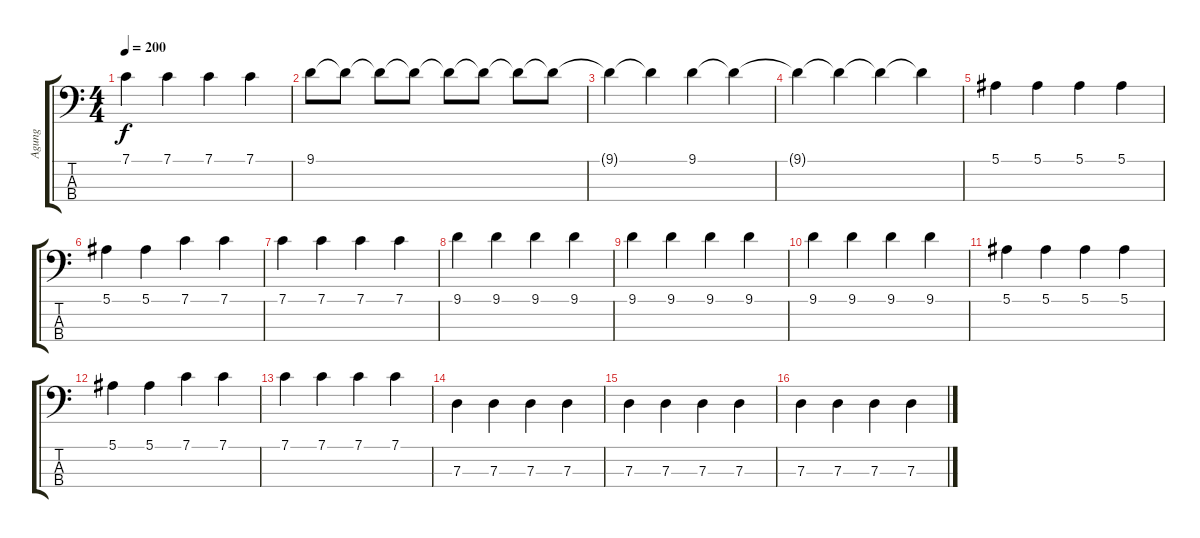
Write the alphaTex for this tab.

\track ("Agung" "Agung") {instrument electricbassfinger}
\staff {score tabs}
\tuning (F2 C2 G1 D1) {hide}
\ts (4 4)
\tempo 200
\clef f4
\ks c
7.1.4{dy f} 7.1.4 7.1.4 7.1.4 |
9.1.8 9.1{t}.8 9.1{t}.8 9.1{t}.8 9.1{t}.8 9.1{t}.8 9.1{t}.8 9.1{t}.8 |
9.1{t}.4 9.1{t}.4 9.1.4 9.1{t}.4 |
9.1{t}.4 9.1{t}.4 9.1{t}.4 9.1{t}.4 |
5.1.4 5.1.4 5.1.4 5.1.4 |
5.1.4 5.1.4 7.1.4 7.1.4 |
7.1.4 7.1.4 7.1.4 7.1.4 |
9.1.4 9.1.4 9.1.4 9.1.4 |
9.1.4 9.1.4 9.1.4 9.1.4 |
9.1.4 9.1.4 9.1.4 9.1.4 |
5.1.4 5.1.4 5.1.4 5.1.4 |
5.1.4 5.1.4 7.1.4 7.1.4 |
7.1.4 7.1.4 7.1.4 7.1.4 |
7.3.4 7.3.4 7.3.4 7.3.4 |
7.3.4 7.3.4 7.3.4 7.3.4 |
7.3.4 7.3.4 7.3.4 7.3.4
